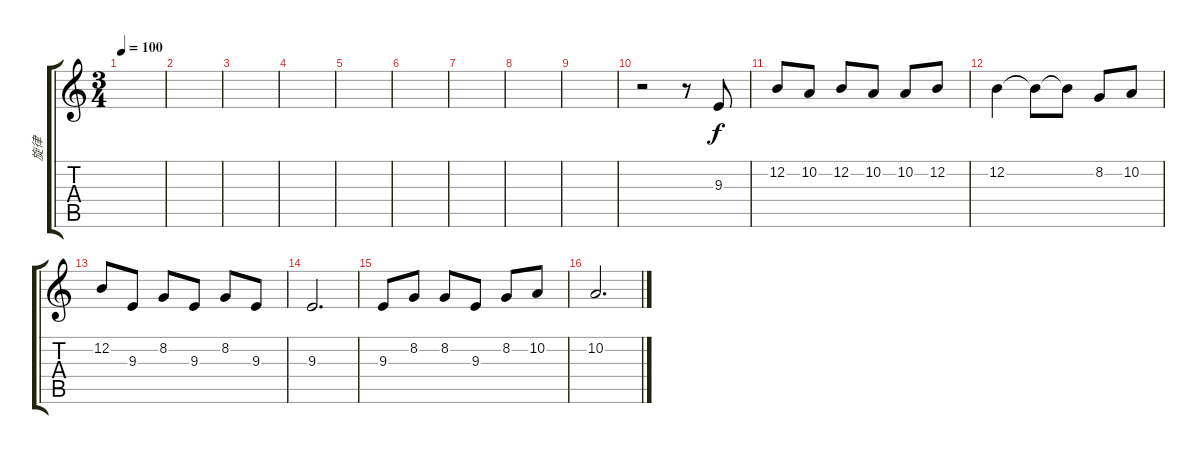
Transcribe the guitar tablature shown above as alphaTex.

\track ("旋律" "旋律") {instrument panflute}
\staff {score tabs}
\tuning (E4 B3 G3 D3 A2 E2) {hide}
\ts (3 4)
\tempo 100
\clef g2
\ks c
|
|
|
|
|
|
|
|
|
r.2 r.8 9.3.8 |
12.2.8 10.2.8 12.2.8 10.2.8 10.2.8 12.2.8 |
12.2.4 12.2{t}.8 12.2{t}.8 8.2.8 10.2.8 |
12.2.8 9.3.8 8.2.8 9.3.8 8.2.8 9.3.8 |
9.3.2{d} |
9.3.8 8.2.8 8.2.8 9.3.8 8.2.8 10.2.8 |
10.2.2{d}
